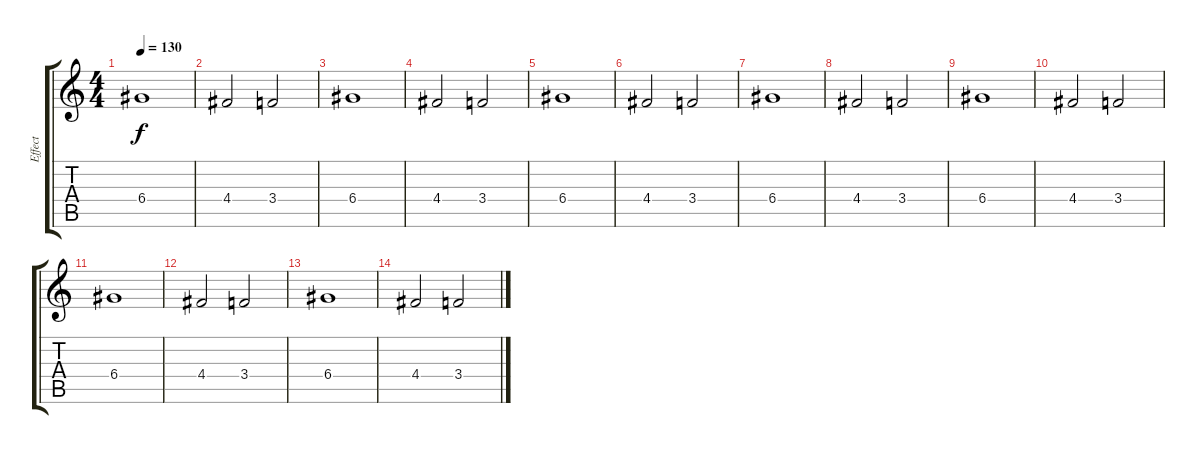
\track ("Effect" "Effect") {mute instrument electricguitarmuted}
\staff {score tabs}
\tuning (E4 B3 G3 D3 A2 E2) {hide}
\ts (4 4)
\tempo 130
\clef g2
\ks c
6.4.1{dy f} |
4.4.2 3.4.2 |
6.4.1 |
4.4.2 3.4.2 |
6.4.1 |
4.4.2 3.4.2 |
6.4.1 |
4.4.2 3.4.2 |
6.4.1 |
4.4.2 3.4.2 |
6.4.1 |
4.4.2 3.4.2 |
6.4.1 |
4.4.2 3.4.2
